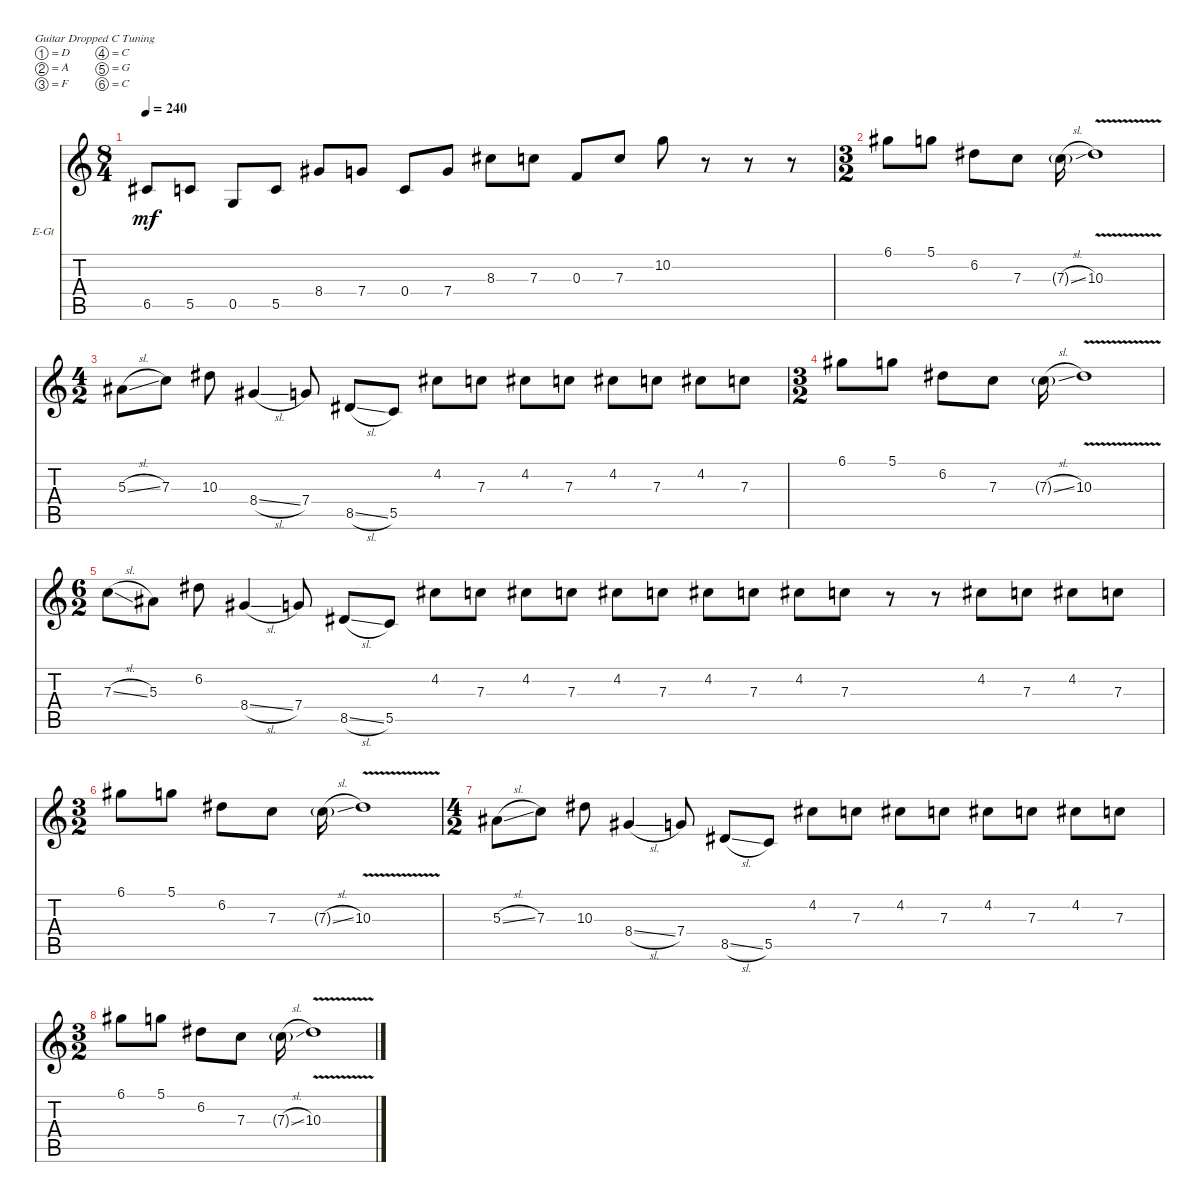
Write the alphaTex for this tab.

\defaultSystemsLayout 4
\bracketExtendMode nobrackets
\firstSystemTrackNameOrientation horizontal
\otherSystemsTrackNameOrientation horizontal
\track ("Gajic" "E-Gt") {instrument distortionguitar}
\staff {score tabs}
\tuning (D4 A3 F3 C3 G2 C2)
\ts (8 4)
\tempo 240
\clef g2
\scale
0.655791
\ks c
6.5.8{dy mf} 5.5.8 0.5.8 5.5.8 8.4.8 7.4.8 0.4.8 7.4.8 8.3.8 7.3.8 0.3.8 7.3.8 10.2.8 r.8 r.8 r.8 |
\ts (3 2)
\scale
0.344209 6.1.8 5.1.8 6.2.8 7.3.8 7.3{sl g}.16 10.3{v}.1 |
\ts (4 2)
5.3{sl}.8 7.3.8 10.3.8 8.4{sl}.4 7.4.8 8.5{sl}.8 5.5.8 4.2.8 7.3.8 4.2.8 7.3.8 4.2.8 7.3.8 4.2.8 7.3.8 |
\ts (3 2)
6.1.8 5.1.8 6.2.8 7.3.8 7.3{sl g}.16 10.3{v}.1 |
\ts (6 2)
7.3{sl}.8 5.3.8 6.2.8 8.4{sl}.4 7.4.8 8.5{sl}.8 5.5.8 4.2.8 7.3.8 4.2.8 7.3.8 4.2.8 7.3.8 4.2.8 7.3.8 4.2.8 7.3.8 r.8 r.8 4.2.8 7.3.8 4.2.8 7.3.8 |
\ts (3 2)
6.1.8 5.1.8 6.2.8 7.3.8 7.3{sl g}.16 10.3{v}.1 |
\ts (4 2)
5.3{sl}.8 7.3.8 10.3.8 8.4{sl}.4 7.4.8 8.5{sl}.8 5.5.8 4.2.8 7.3.8 4.2.8 7.3.8 4.2.8 7.3.8 4.2.8 7.3.8 |
\ts (3 2)
6.1.8 5.1.8 6.2.8 7.3.8 7.3{sl g}.16 10.3{v}.1
